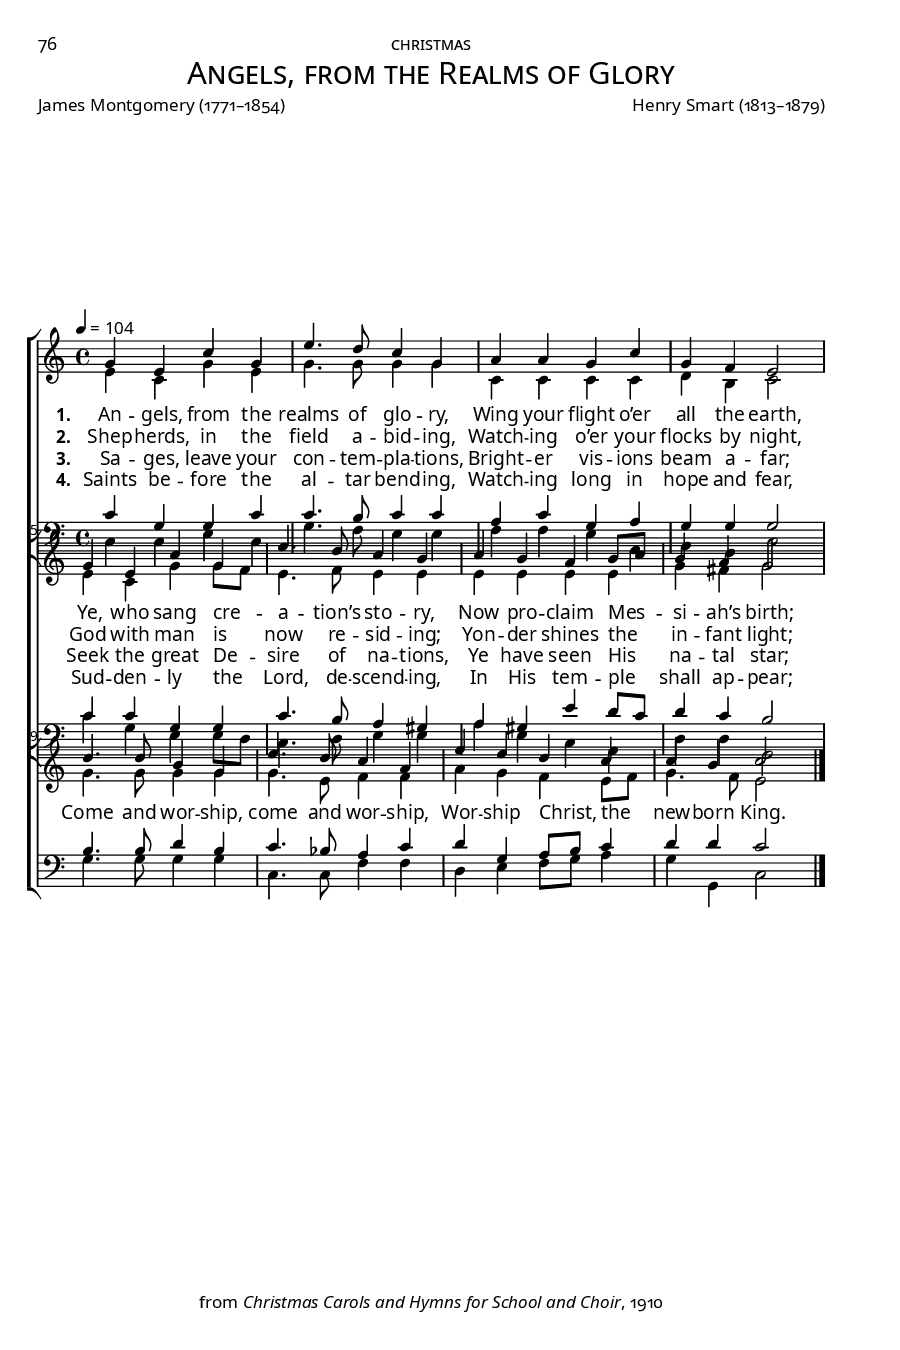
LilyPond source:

\version "2.14.2"
\include "util.ly"
\header {
    title = \markup{\override #'(font-name . "Garamond Premr Pro Smbd Subh"){ \abs-fontsize #15 \smallCapsOldStyle"Angels, from the Realms of Glory"}}
    poet = \markup\oldStyleNum"James Montgomery (1771–1854)"
    composer = \markup\oldStyleNum"Henry Smart (1813–1879)"
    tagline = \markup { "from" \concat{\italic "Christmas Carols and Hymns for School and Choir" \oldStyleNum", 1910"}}
  }\paper {
  print-all-headers = ##f
  paper-height = 9\in
  paper-width = 6\in
  indent = 0\in
  %system-system-spacing = #'((basic-distance . 10) (padding . 0))
  score-markup-spacing =
    #'((basic-distance . 0)
       (minimum-distance . 0)
       (padding . 0)
       (stretchability . 0))
  system-system-spacing =
    #'((basic-distance . 0)
       (minimum-distance . 0)
       (padding . -5)
       (stretchability . 100))
%{IF_LESSER
  markup-system-spacing #'stretchability = 50
  top-markup-spacing #'stretchability = 30
  last-bottom-spacing #'stretchability = 60
%}%END_IF_LESSER
  ragged-last-bottom = ##t
  ragged-bottom = ##f
  two-sided = ##t
  inner-margin = 0.5\in
  outer-margin = 0.25\in
  top-margin = 0.25\in
  bottom-margin = 0.25\in
  first-page-number = #076
  print-first-page-number = ##t
  headerLine = \markup{ \smallCapsOldStyle"christmas"}
  oddHeaderMarkup = \markup\fill-line{
     \abs-fontsize #8.5
     \combine 
        \fill-line{"" \on-the-fly #print-page-number-check-first
        \oldStylePageNum""
        }
        \fill-line{\headerLine}
  }
  evenHeaderMarkup = \markup {
     \abs-fontsize #8.5
     \combine
        \on-the-fly #print-page-number-check-first
        \oldStylePageNum""
        \fill-line{\headerLine}
  }
}

#(set-global-staff-size 15) \paper{ #(define fonts (make-pango-font-tree "GoudyOlSt BT" "Garamond Premier Pro" "Garamond Premier Pro" (/ 15 20))) }
%IF_NOT_LESSER

%IF_NOT_LESSER
\markup\vspace#8
%END_IF_NOT_LESSER





















%Angels From the Realms of Glory
global = {
  \key c \major
  \time 4/4
  \override DynamicLineSpanner #'staff-padding = #0.0
  \override DynamicLineSpanner #'Y-extent = #'(-1 . 1)
  \autoBeamOff
}

sopMusic = \relative c'' {
  \tempo 4 = 104
  g4 e c' g |
  e'4. d8 c4 g |
  a a g c |
  g f e2 | \break
  
  g4 e c' g |
  e'4. d8 c4 b |
  c b a b8[ c] |
  b4 a g2 | \break
  
  d'4. d8 b4 g |  
  e'4. d8 c4 a |
  f' e d c |
  c b c2 \bar "|."
}
sopWords = \lyricmode {
  
}

altoMusic = \relative c' {
  e4 c g' e |
  g4. g8 g4 g |
  c, c c c |
  
  d b c2 |
  e4 c g' g8[ f] |
  e4. f8 e4 e |
  
  e e e e |
  g fis g2 |
  g4. g8 g4 g |
  
  g4. e8 f4 f |
  a g f e8[ f] |
  g4. f8 e2 \bar "|."
}
altoWords = \lyricmode {
  \dropLyricsIX
  \set stanza = #"1. "
  An -- gels, from the realms of glo -- ry,
  Wing your flight o’er all the earth,
  \set associatedVoice = "basses"
  Ye, who sang cre -- a -- tion’s sto -- ry,
  \unset associatedVoice
  Now pro -- claim Mes -- si -- ah’s birth;
  Come and wor -- ship, come and wor -- ship,
  \set associatedVoice = "basses"
  Wor -- ship
  \set associatedVoice = "altos"
  Christ, the
  \unset associatedVoice
  new -- born King.
}
altoWordsII = \lyricmode {
  \dropLyricsIX
%\markup\italic
  \set stanza = #"2. "
  Shep -- herds, in the field a -- bid -- ing, Watch -- ing o’er your flocks by night,
  \set associatedVoice = "basses"
  God with man is now re -- sid -- ing;
  \unset associatedVoice
  Yon -- der shines the in -- fant light;
}
altoWordsIII = \lyricmode {
  \dropLyricsIX
  \set stanza = #"3. "
  Sa -- ges, leave your con -- tem -- pla -- tions, Bright -- er vis -- ions beam a -- far;
  \set associatedVoice = "basses"
  Seek the great De -- sire of na -- tions,
  \unset associatedVoice
  Ye have seen His na -- tal star;
}
altoWordsIV = \lyricmode {
  \dropLyricsIX
  \set stanza = #"4. "
  Saints be -- fore the al -- tar bend -- ing,
    Watch -- ing long in hope and fear,
  \set associatedVoice = "basses"
  Sud -- den -- ly the Lord, de -- scend -- ing, 
  \unset associatedVoice
    In His tem -- ple shall ap -- pear;
}
tenorMusic = \relative c' {
  c4 g g c |
  c4. b8 c4 c |
  a c g a |
  
  g g g2 |
  c4 c g g |
  c4. b8 a4 gis |
  
  a gis e' d8[ c] |
  d4 c b2 |
  b4. b8 d4 b |
  
  c4. bes8 a4 c |
  d g, a8[ b] c4 |
  d4 d c2 \bar "|."
}
tenorWords = \lyricmode {

}

bassMusic = \relative c {
  c4 c e c |
  g'4. f8 e4 e |
  f f e a, |
  
  b g c2 |
  c'4 g e e8[ d] |
  c4. d8 e4 e |
  
  a e c a |
  d d g,2 |
  g'4. g8 g4 g |
  
  c,4. c8 f4 f |
  d e f8[ g] a4 |
  g g, c2 \bar "|."
}
bassWords = \lyricmode {

}

\score {
  <<
   \new ChoirStaff <<
%    \new Lyrics = sopranos \with { \override VerticalAxisGroup #'nonstaff-relatedstaff-spacing = #'((basic-distance . 1)) }
    \new Staff = women <<
      \new Voice = "sopranos" { \voiceOne << \global \sopMusic >> }
      \new Voice = "altos" { \voiceTwo << \global \altoMusic >> }
    >>
    \new Lyrics \with { alignAboveContext = #"women" \override VerticalAxisGroup #'nonstaff-relatedstaff-spacing = #'((basic-distance . 1))} \lyricsto "sopranos" \sopWords
   \new Staff = men <<
      \clef bass
      \new Voice = "tenors" { \voiceOne << \global \tenorMusic >> }
      \new Voice = "basses" { \voiceTwo << \global \bassMusic >> }
    >>
    \context Lyrics = "altosIV"  \with { alignBelowContext = #"women" } \lyricsto "sopranos" \altoWordsIV
    \context Lyrics = "altosIII"  \with { alignBelowContext = #"women" } \lyricsto "sopranos" \altoWordsIII
    \context Lyrics = "altosII"  \with { alignBelowContext = #"women" } \lyricsto "sopranos" \altoWordsII
    \context Lyrics = "altos"  \with { alignBelowContext = #"women" \override VerticalAxisGroup #'nonstaff-relatedstaff-spacing = #'((padding . -0.5))} \lyricsto "sopranos" \altoWords
    \new Lyrics \with { alignAboveContext = #"men" \override VerticalAxisGroup #'nonstaff-relatedstaff-spacing = #'((basic-distance . 1)) } \lyricsto "tenors" \tenorWords
    \new Lyrics \with { alignBelowContext = #"men" \override VerticalAxisGroup #'nonstaff-relatedstaff-spacing = #'((basic-distance . 1)) } \lyricsto "basses" \bassWords
  >>
%    \new PianoStaff << \new Staff { \new Voice { \pianoRH } } \new Staff { \clef "bass" \pianoLH } >>
  >>
  \layout {
    \context {
      \Score
      %\override SpacingSpanner #'base-shortest-duration = #(ly:make-moment 1 8)
      %\override SpacingSpanner #'common-shortest-duration = #(ly:make-moment 1 4)
    }
    \context {
      % Remove all empty staves
      % \Staff \RemoveEmptyStaves \override VerticalAxisGroup #'remove-first = ##t
    }
    \context {
      \Lyrics
      \override LyricText #'X-offset = #center-on-word
    }
  }
  
  \midi {
    \tempo 4 = 104
    \set Staff.midiInstrument = "flute"
  
    \context {
      \Voice
      \remove "Dynamic_performer"
    }
  }
}
